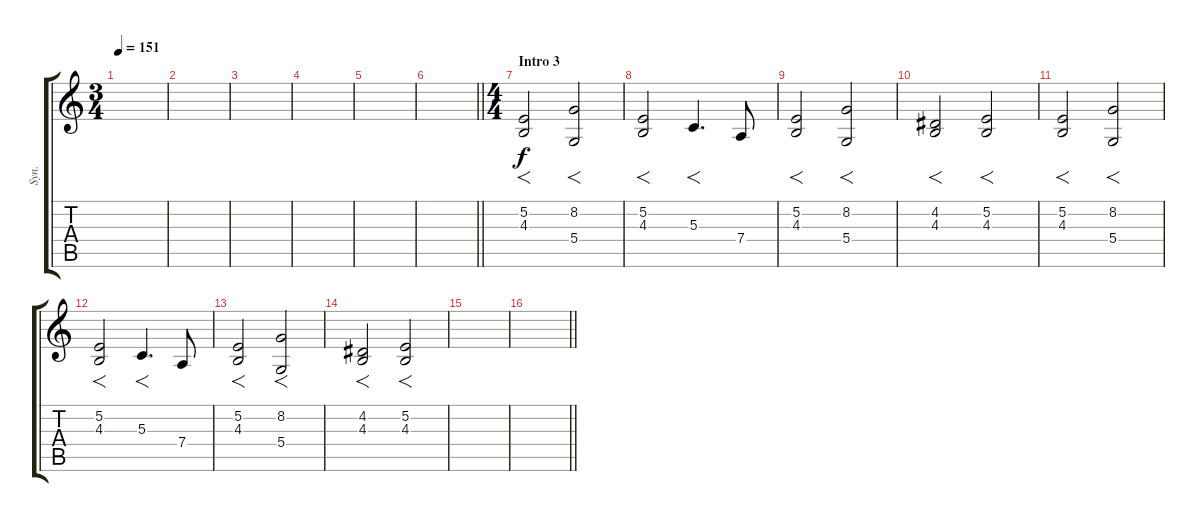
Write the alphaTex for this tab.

\track ("Syn." "Syn.") {instrument choiraahs}
\staff {score tabs}
\tuning (E4 B3 G3 D3 A2 E2) {hide}
\ts (3 4)
\tempo 151
\clef g2
\ks c
|
|
|
|
|
\barLineRight lightlight
|
\ts (4 4)
\section ("" "Intro 3")
(5.2 4.3).2{f} (8.2 5.4).2{f} |
(5.2 4.3).2{f} 5.3.4{f d} 7.4.8 |
(5.2 4.3).2{f} (8.2 5.4).2{f} |
(4.2 4.3).2{f} (5.2 4.3).2{f} |
(5.2 4.3).2{f} (8.2 5.4).2{f} |
(5.2 4.3).2{f} 5.3.4{f d} 7.4.8 |
(5.2 4.3).2{f} (8.2 5.4).2{f} |
(4.2 4.3).2{f} (5.2 4.3).2{f} |
|
\barLineRight lightlight
